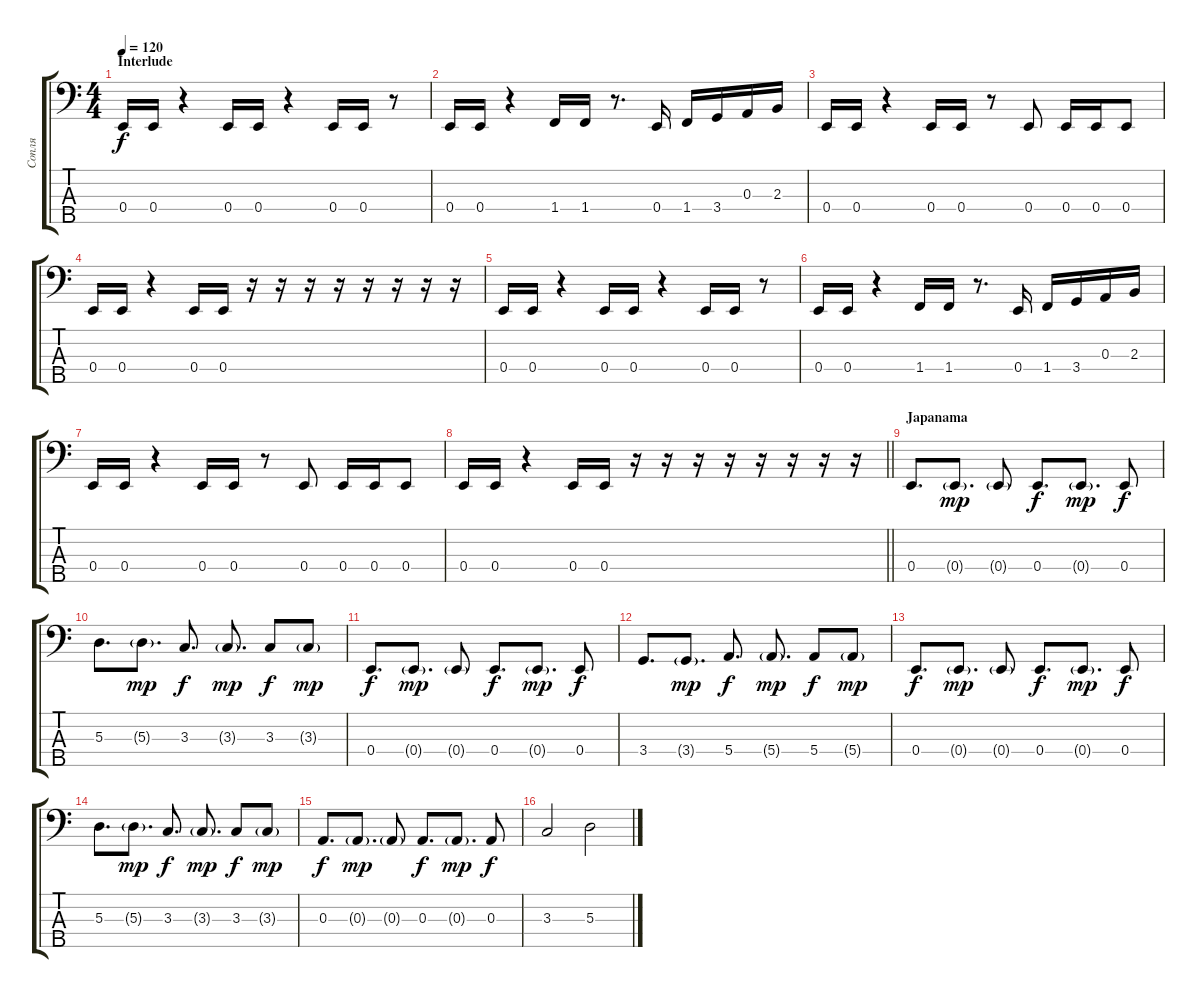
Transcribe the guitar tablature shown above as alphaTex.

\track ("Сопля" "Сопля") {instrument electricbassfinger}
\staff {score tabs}
\tuning (G2 D2 A1 E1 B0) {hide}
\ts (4 4)
\section ("" "Interlude")
\tempo 120
\clef f4
\ks c
0.4.16{dy f} 0.4.16 r.4 0.4.16 0.4.16 r.4 0.4.16 0.4.16 r.8 |
0.4.16 0.4.16 r.4 1.4.16 1.4.16 r.8{d} 0.4.16 1.4.16 3.4.16 0.3.16 2.3.16 |
0.4.16 0.4.16 r.4 0.4.16 0.4.16 r.8 0.4.8 0.4.16 0.4.16 0.4.8 |
0.4.16 0.4.16 r.4 0.4.16 0.4.16 r.16 r.16 r.16 r.16 r.16 r.16 r.16 r.16 |
0.4.16 0.4.16 r.4 0.4.16 0.4.16 r.4 0.4.16 0.4.16 r.8 |
0.4.16 0.4.16 r.4 1.4.16 1.4.16 r.8{d} 0.4.16 1.4.16 3.4.16 0.3.16 2.3.16 |
0.4.16 0.4.16 r.4 0.4.16 0.4.16 r.8 0.4.8 0.4.16 0.4.16 0.4.8 |
\barLineRight lightlight
0.4.16 0.4.16 r.4 0.4.16 0.4.16 r.16 r.16 r.16 r.16 r.16 r.16 r.16 r.16 |
\section ("" "Japanama")
0.4.8{d} 0.4{g}.8{d dy mp} 0.4{g}.8 0.4.8{d dy f} 0.4{g}.8{d dy mp} 0.4.8{dy f} |
5.3.8{d} 5.3{g}.8{d dy mp} 3.3.8{d dy f} 3.3{g}.8{d dy mp} 3.3.8{dy f} 3.3{g}.8{dy mp} |
0.4.8{d dy f} 0.4{g}.8{d dy mp} 0.4{g}.8 0.4.8{d dy f} 0.4{g}.8{d dy mp} 0.4.8{dy f} |
3.4.8{d} 3.4{g}.8{d dy mp} 5.4.8{d dy f} 5.4{g}.8{d dy mp} 5.4.8{dy f} 5.4{g}.8{dy mp} |
0.4.8{d dy f} 0.4{g}.8{d dy mp} 0.4{g}.8 0.4.8{d dy f} 0.4{g}.8{d dy mp} 0.4.8{dy f} |
5.3.8{d} 5.3{g}.8{d dy mp} 3.3.8{d dy f} 3.3{g}.8{d dy mp} 3.3.8{dy f} 3.3{g}.8{dy mp} |
0.3.8{d dy f} 0.3{g}.8{d dy mp} 0.3{g}.8 0.3.8{d dy f} 0.3{g}.8{d dy mp} 0.3.8{dy f} |
3.3.2 5.3.2
